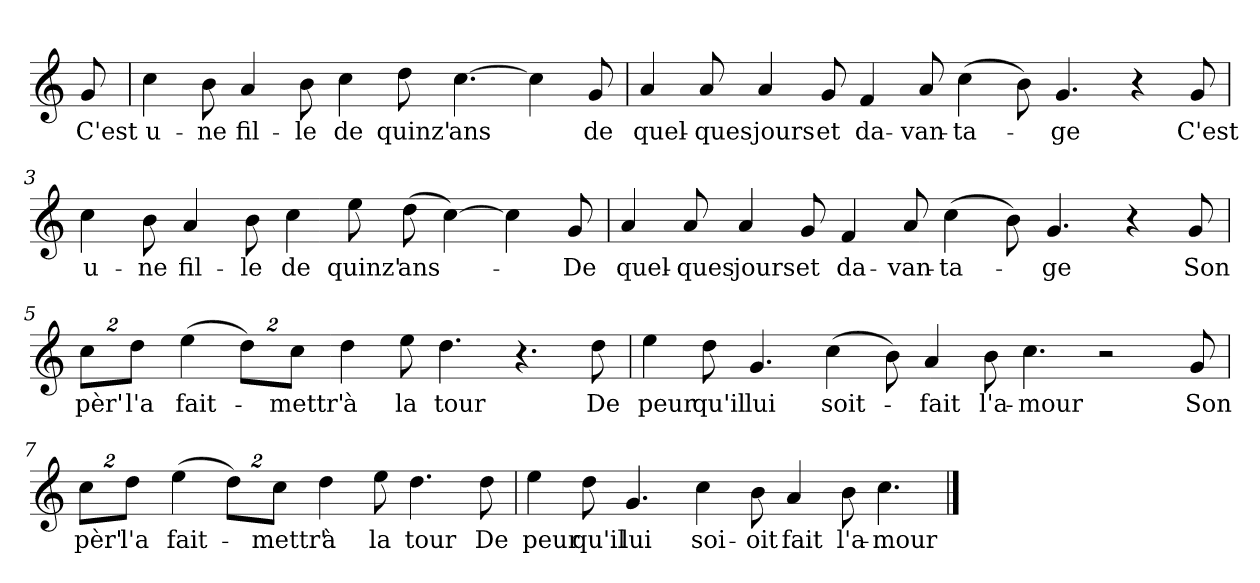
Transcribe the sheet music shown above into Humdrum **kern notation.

**kern	**text
*part1	*part1
*staff1	*staff1
*clefG2	*
*k[]	*
*C:	*
=	=
!	!LO:LY:b
8g/	C'est
=1	=1
!	!LO:LY:b
4cc\	u-
!	!LO:LY:b
8b\	-ne
!	!LO:LY:b
4a/	fil-
!	!LO:LY:b
8b\	-le
!	!LO:LY:b
4cc\	de
!	!LO:LY:b
8dd\	quinz'
!	!LO:LY:b
[4.cc\	ans
4cc\]	.
!	!LO:LY:b
8g/	de
=2	=2
!	!LO:LY:b
4a/	quel-
!	!LO:LY:b
8a/	-ques
!	!LO:LY:b
4a/	jours
!	!LO:LY:b
8g/	et
!	!LO:LY:b
4f/	da-
!	!LO:LY:b
8a/	-van-
!	!LO:LY:b
(>4cc\	-ta-
8b\)	.
!	!LO:LY:b
4.g/	-ge
4r	.
!	!LO:LY:b
8g/	C'est
!!LO:LB:g=z
=3	=3
!	!LO:LY:b
4cc\	u-
!	!LO:LY:b
8b\	-ne
!	!LO:LY:b
4a/	fil-
!	!LO:LY:b
8b\	-le
!	!LO:LY:b
4cc\	de
!	!LO:LY:b
8ee\	quinz'
!	!LO:LY:b
(>8dd\	ans-
[4cc\)	.
4cc\]	.
!	!LO:LY:b
8g/	-De
=4	=4
!	!LO:LY:b
4a/	quel-
!	!LO:LY:b
8a/	-ques
!	!LO:LY:b
4a/	jours
!	!LO:LY:b
8g/	et
!	!LO:LY:b
4f/	da-
!	!LO:LY:b
8a/	-van-
!	!LO:LY:b
(>4cc\	-ta-
8b\)	.
!	!LO:LY:b
4.g/	-ge
4r	.
!	!LO:LY:b
8g/	Son
!!LO:LB:g=z
=5	=5
!	!LO:LY:b
16%3cc\L	pèr'
!	!LO:LY:b
16%3dd\J	l'a
!	!LO:LY:b
(>4ee\	fait-
16%3dd\L)	.
!	!LO:LY:b
16%3cc\J	-mettr'
!	!LO:LY:b
4dd\	à
!	!LO:LY:b
8ee\	la
!	!LO:LY:b
4.dd\	tour
4.r	.
!	!LO:LY:b
8dd\	De
=6	=6
!	!LO:LY:b
4ee\	peur
!	!LO:LY:b
8dd\	qu'il
!	!LO:LY:b
4.g/	lui
!	!LO:LY:b
(>4cc\	soit-
8b\)	.
!	!LO:LY:b
4a/	-fait
!	!LO:LY:b
8b\	l'a-
!	!LO:LY:b
4.cc\	-mour
2r	.
!	!LO:LY:b
8g/	Son
!!LO:LB:g=z
=7	=7
!	!LO:LY:b
16%3cc\L	pèr'
!	!LO:LY:b
16%3dd\J	l'a
!	!LO:LY:b
(>4ee\	fait-
16%3dd\L)	.
!	!LO:LY:b
16%3cc\J	-mettr'
!	!LO:LY:b
4dd\	à
!	!LO:LY:b
8ee\	la
!	!LO:LY:b
4.dd\	tour
!	!LO:LY:b
8dd\	De
=8	=8
!	!LO:LY:b
4ee\	peur
!	!LO:LY:b
8dd\	qu'il
!	!LO:LY:b
4.g/	lui
!	!LO:LY:b
4cc\	soi-
!	!LO:LY:b
8b\	-oit
!	!LO:LY:b
4a/	fait
!	!LO:LY:b
8b\	l'a-
!	!LO:LY:b
4.cc\	-mour
==	==
*-	*-
